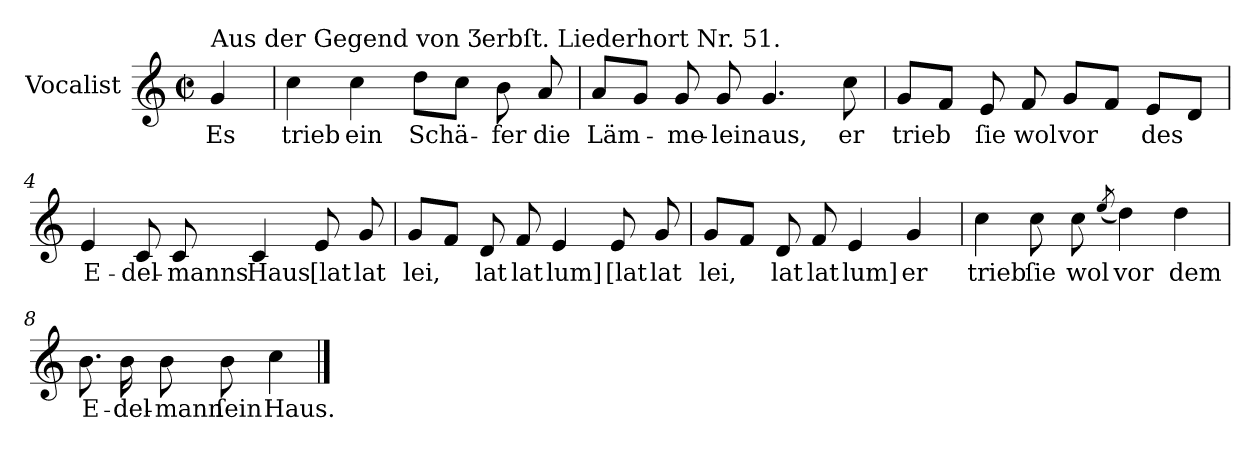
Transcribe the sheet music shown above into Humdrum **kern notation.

**kern	**text
*part1	*part1
*staff1	*staff1
*I"Vocalist	*
*clefG2	*
*k[]	*
*C:	*
*M4/4	*
*met(c|)	*
=	=
!LO:TX:a:t=Aus der Gegend von Ʒerbſt. Liederhort Nr. 51.	!
4g	Es
=1	=1
4cc	trieb
4cc	ein
8ddL	Schä-
8ccJ	.
8b	-fer
8a	die
=2	=2
8aL	Läm-
8gJ	.
8g	-me-
8g	-lein
4.g	aus,
8cc	er
=3	=3
8gL	trieb
8fJ	.
8e	ſie
8f	wol
8gL	vor
8fJ	.
8eL	des
8dJ	.
=4	=4
4e	E-
8c	-del-
8c	-manns
4c	Haus
8e	[lat
8g	lat
=5	=5
8gL	lei,
8fJ	.
8d	lat
8f	lat
4e	lum]
8e	[lat
8g	lat
=6	=6
8gL	lei,
8fJ	.
8d	lat
8f	lat
4e	lum]
4g	er
=7	=7
4cc	trieb
8cc	ſie
8cc	wol
(8qee	.
4dd)	vor
4dd	dem
=8	=8
8.b	E-
16b	-del-
8b	-mann
8b	ſein
4cc	Haus.
==	==
*-	*-
